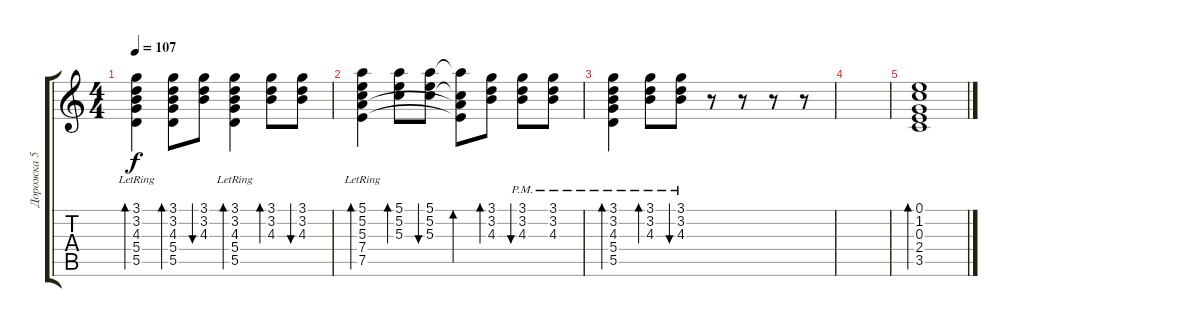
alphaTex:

\track ("Дорожка 5" "Дорожка 5") {instrument acousticguitarsteel}
\staff {score tabs}
\tuning (E4 B3 G3 D3 A2 E2) {hide}
\ts (4 4)
\tempo 107
\clef g2
\ks c
(3.1 3.2 4.3 5.4{lr} 5.5{lr}).4{bd 60 dy f} (3.1 3.2 4.3 5.4 5.5).8{bd 60} (3.1 3.2 4.3).8{bu 60} (3.1 3.2 4.3 5.4{lr} 5.5{lr}).4{bd 60} (3.1 3.2 4.3).8{bd 60} (3.1 3.2 4.3).8{bu 60} |
(5.1 5.2 5.3 7.4{lr} 7.5{lr}).4{bd 60} (5.1 5.2 5.3).8{bd 60} (5.1 5.2 5.3).8{bu 60} (5.1{t} 5.3{t} 7.4{t} 7.5{t}).8{bd 60} (3.1 3.2 4.3).8{bd 60} (3.1{pm} 3.2{pm} 4.3{pm}).8{bu 60} (3.1{pm} 3.2{pm} 4.3{pm}).8 |
(3.1 3.2{pm} 4.3{pm} 5.4{pm} 5.5{pm}).4{bd 60} (3.1{pm} 3.2{pm} 4.3{pm}).8{bd 60} (3.1{pm} 3.2{pm} 4.3{pm}).8{bu 60} r.8 r.8 r.8 r.8 |
|
(0.1 1.2 0.3 2.4 3.5).1{bd 480}
